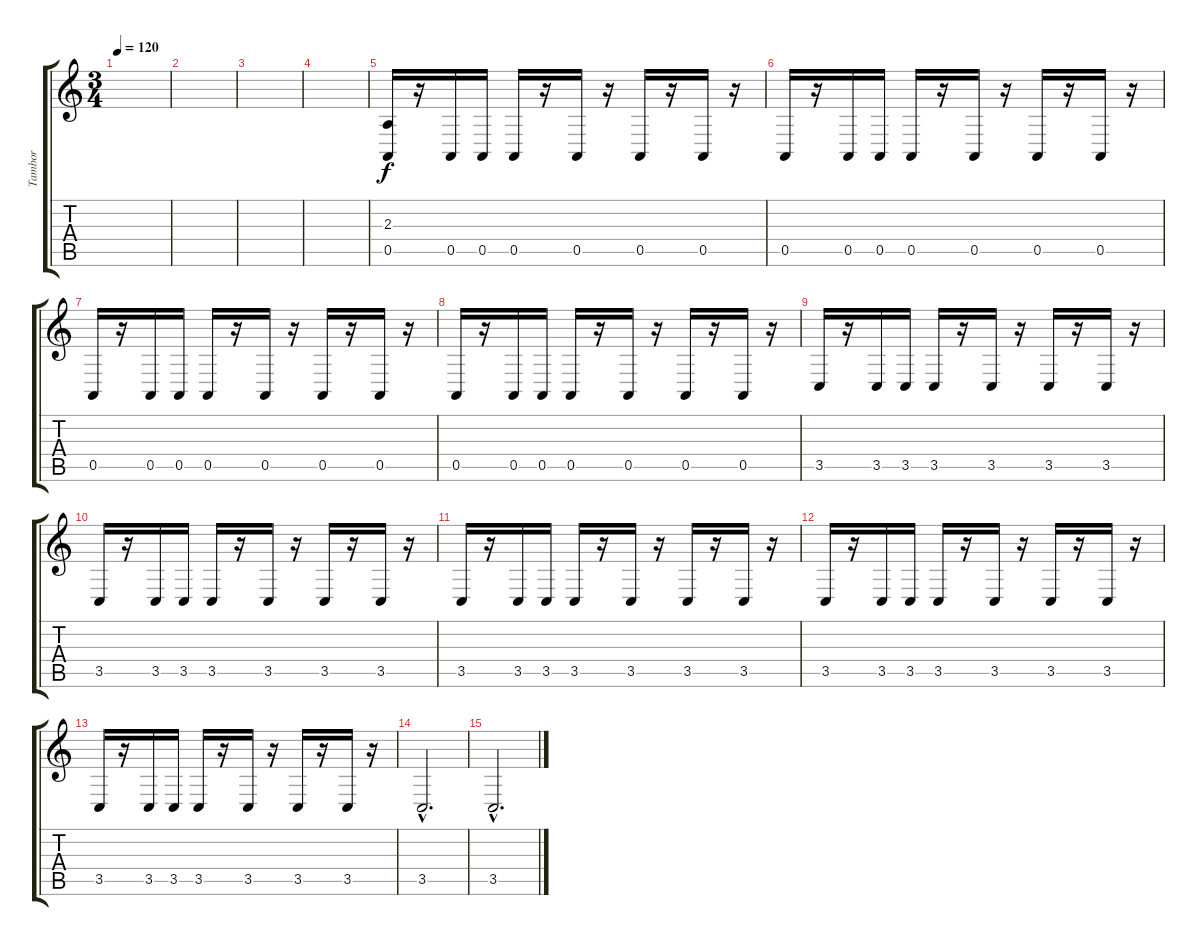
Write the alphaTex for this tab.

\track ("Tambor" "Tambor") {instrument timpani}
\staff {score tabs}
\tuning (E4 B3 G3 D3 A2 E2) {hide}
\ts (3 4)
\tempo 120
\clef g2
\ks c
|
|
|
|
(2.3 0.5).16 r.16 0.5.16 0.5.16 0.5.16 r.16 0.5.16 r.16 0.5.16 r.16 0.5.16 r.16 |
0.5.16 r.16 0.5.16 0.5.16 0.5.16 r.16 0.5.16 r.16 0.5.16 r.16 0.5.16 r.16 |
0.5.16 r.16 0.5.16 0.5.16 0.5.16 r.16 0.5.16 r.16 0.5.16 r.16 0.5.16 r.16 |
0.5.16 r.16 0.5.16 0.5.16 0.5.16 r.16 0.5.16 r.16 0.5.16 r.16 0.5.16 r.16 |
3.5.16 r.16 3.5.16 3.5.16 3.5.16 r.16 3.5.16 r.16 3.5.16 r.16 3.5.16 r.16 |
3.5.16 r.16 3.5.16 3.5.16 3.5.16 r.16 3.5.16 r.16 3.5.16 r.16 3.5.16 r.16 |
3.5.16 r.16 3.5.16 3.5.16 3.5.16 r.16 3.5.16 r.16 3.5.16 r.16 3.5.16 r.16 |
3.5.16 r.16 3.5.16 3.5.16 3.5.16 r.16 3.5.16 r.16 3.5.16 r.16 3.5.16 r.16 |
3.5.16 r.16 3.5.16 3.5.16 3.5.16 r.16 3.5.16 r.16 3.5.16 r.16 3.5.16 r.16 |
3.5{hac}.2{d} |
3.5{hac}.2{d}
